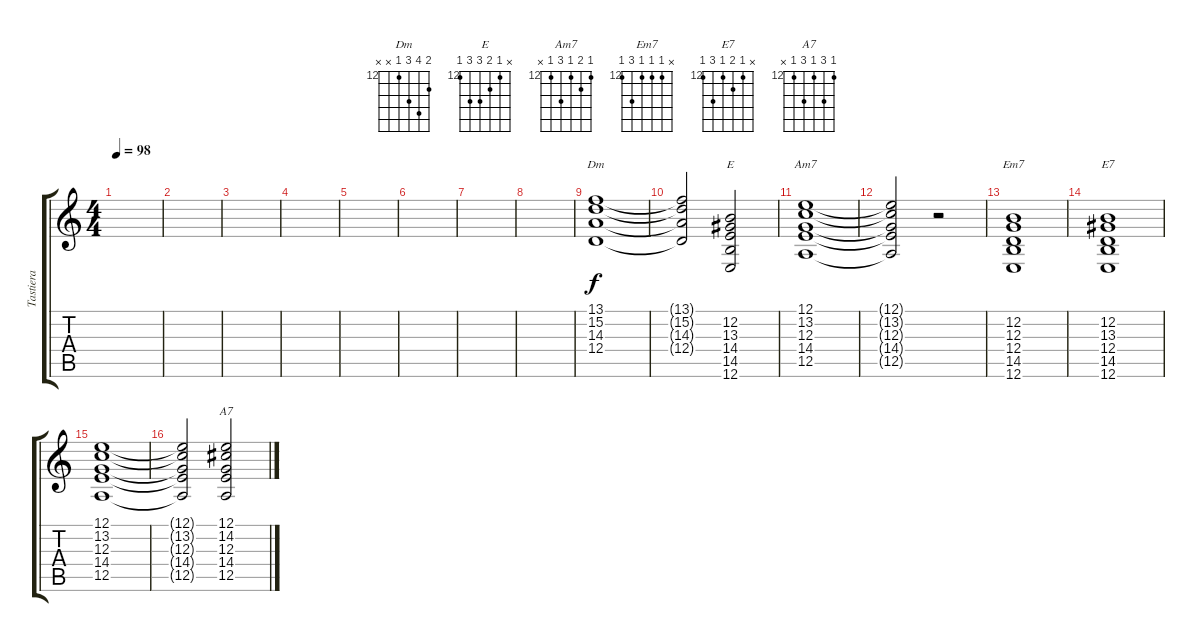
\track ("Tastiera" "Tastiera") {instrument percussiveorgan}
\staff {score tabs}
\tuning (E4 B3 G3 D3 A2 E2) {hide}
\chord ("Dm" 13 15 14 12 x x) {firstfret 12}
\chord ("E" x 12 13 14 14 12) {firstfret 12}
\chord ("Am7" 12 13 12 14 12 x) {firstfret 12}
\chord ("Em7" x 12 12 12 14 12) {firstfret 12}
\chord ("E7" x 12 13 12 14 12) {firstfret 12}
\chord ("A7" 12 14 12 14 12 x) {firstfret 12}
\ts (4 4)
\tempo 98
\clef g2
\ks c
|
|
|
|
|
|
|
|
(13.1 15.2 14.3 12.4).1{ch "Dm"} |
(13.1{t} 15.2{t} 14.3{t} 12.4{t}).2 (12.2 13.3 14.4 14.5 12.6).2{ch "E"} |
(12.1 13.2 12.3 14.4 12.5).1{ch "Am7"} |
(12.1{t} 13.2{t} 12.3{t} 14.4{t} 12.5{t}).2 r.2 |
(12.2 12.3 12.4 14.5 12.6).1{ch "Em7"} |
(12.2 13.3 12.4 14.5 12.6).1{ch "E7"} |
(12.1 13.2 12.3 14.4 12.5).1 |
(12.1{t} 13.2{t} 12.3{t} 14.4{t} 12.5{t}).2 (12.1 14.2 12.3 14.4 12.5).2{ch "A7"}
